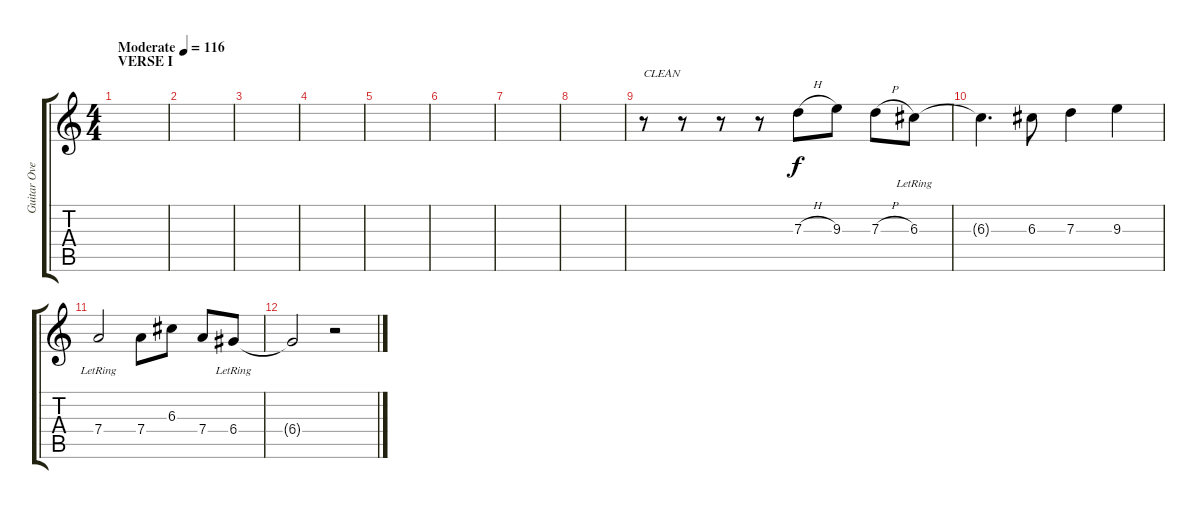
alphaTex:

\track ("Guitar Overdub" "Guitar Ove") {instrument electricguitarjazz}
\staff {score tabs}
\tuning (E4 B3 G3 D3 A2 E2) {hide}
\ts (4 4)
\section ("" "VERSE I")
\tempo (116 "Moderate")
\clef g2
\ks c
|
|
|
|
|
|
|
|
r.8{txt "CLEAN"} r.8 r.8 r.8 7.3{h}.8 9.3.8 7.3{h}.8 6.3{lr}.8 |
6.3{t}.4{d} 6.3.8 7.3.4 9.3.4 |
7.4{lr}.2 7.4.8 6.3.8 7.4.8 6.4{lr}.8 |
6.4{t}.2 r.2
